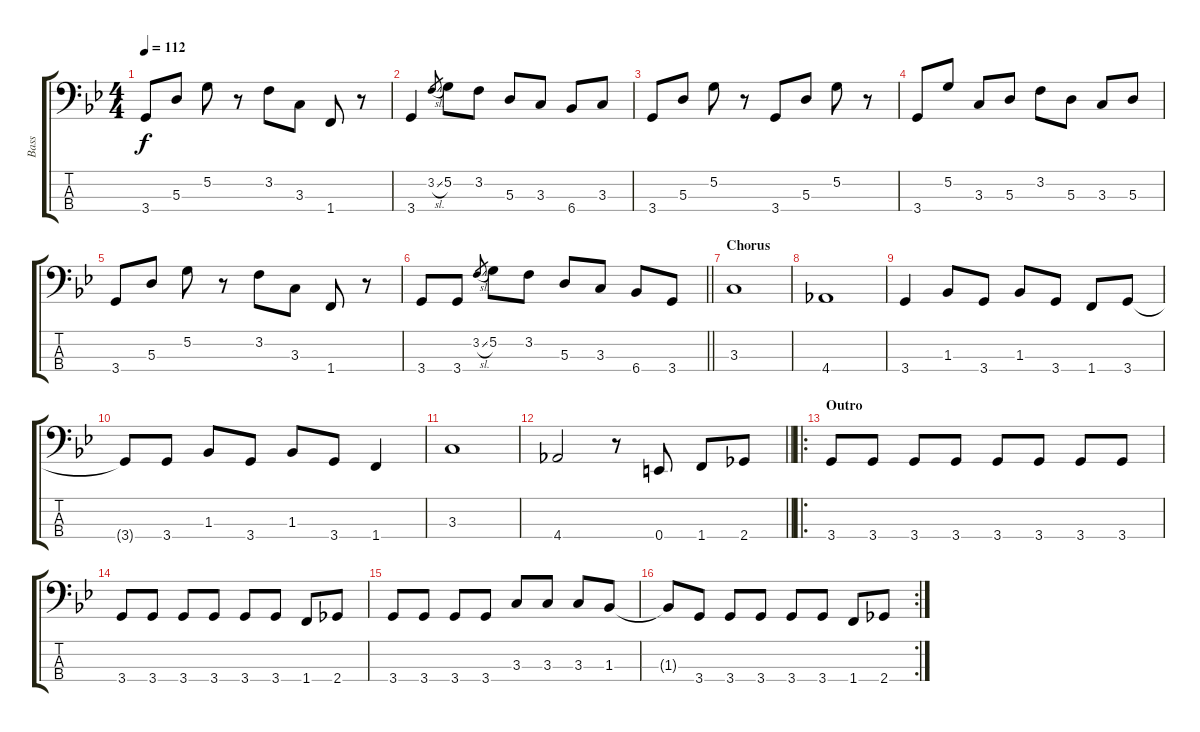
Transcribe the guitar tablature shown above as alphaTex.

\track ("Bass" "Bass") {instrument electricbasspick}
\staff {score tabs}
\tuning (G2 D2 A1 E1) {hide}
\ts (4 4)
\tempo 112
\clef f4
\ks bb
3.4.8{dy f} 5.3.8 5.2.8 r.8 3.2.8 3.3.8 1.4.8 r.8 |
3.4.4 3.2{sl}.8{gr} 5.2.8 3.2.8 5.3.8 3.3.8 6.4.8 3.3.8 |
3.4.8 5.3.8 5.2.8 r.8 3.4.8 5.3.8 5.2.8 r.8 |
3.4.8 5.2.8 3.3.8 5.3.8 3.2.8 5.3.8 3.3.8 5.3.8 |
3.4.8 5.3.8 5.2.8 r.8 3.2.8 3.3.8 1.4.8 r.8 |
\barLineRight lightlight
3.4.8 3.4.8 3.2{sl}.8{gr} 5.2.8 3.2.8 5.3.8 3.3.8 6.4.8 3.4.8 |
\section ("" "Chorus")
3.3.1 |
4.4.1 |
3.4.4 1.3.8 3.4.8 1.3.8 3.4.8 1.4.8 3.4.8 |
3.4{t}.8 3.4.8 1.3.8 3.4.8 1.3.8 3.4.8 1.4.4 |
3.3.1 |
\barLineRight lightlight
4.4.2 r.8 0.4.8 1.4.8 2.4.8 |
\ro
\section ("" "Outro")
3.4.8 3.4.8 3.4.8 3.4.8 3.4.8 3.4.8 3.4.8 3.4.8 |
3.4.8 3.4.8 3.4.8 3.4.8 3.4.8 3.4.8 1.4.8 2.4.8 |
3.4.8 3.4.8 3.4.8 3.4.8 3.3.8 3.3.8 3.3.8 1.3.8 |
\rc 2
1.3{t}.8 3.4.8 3.4.8 3.4.8 3.4.8 3.4.8 1.4.8 2.4.8
